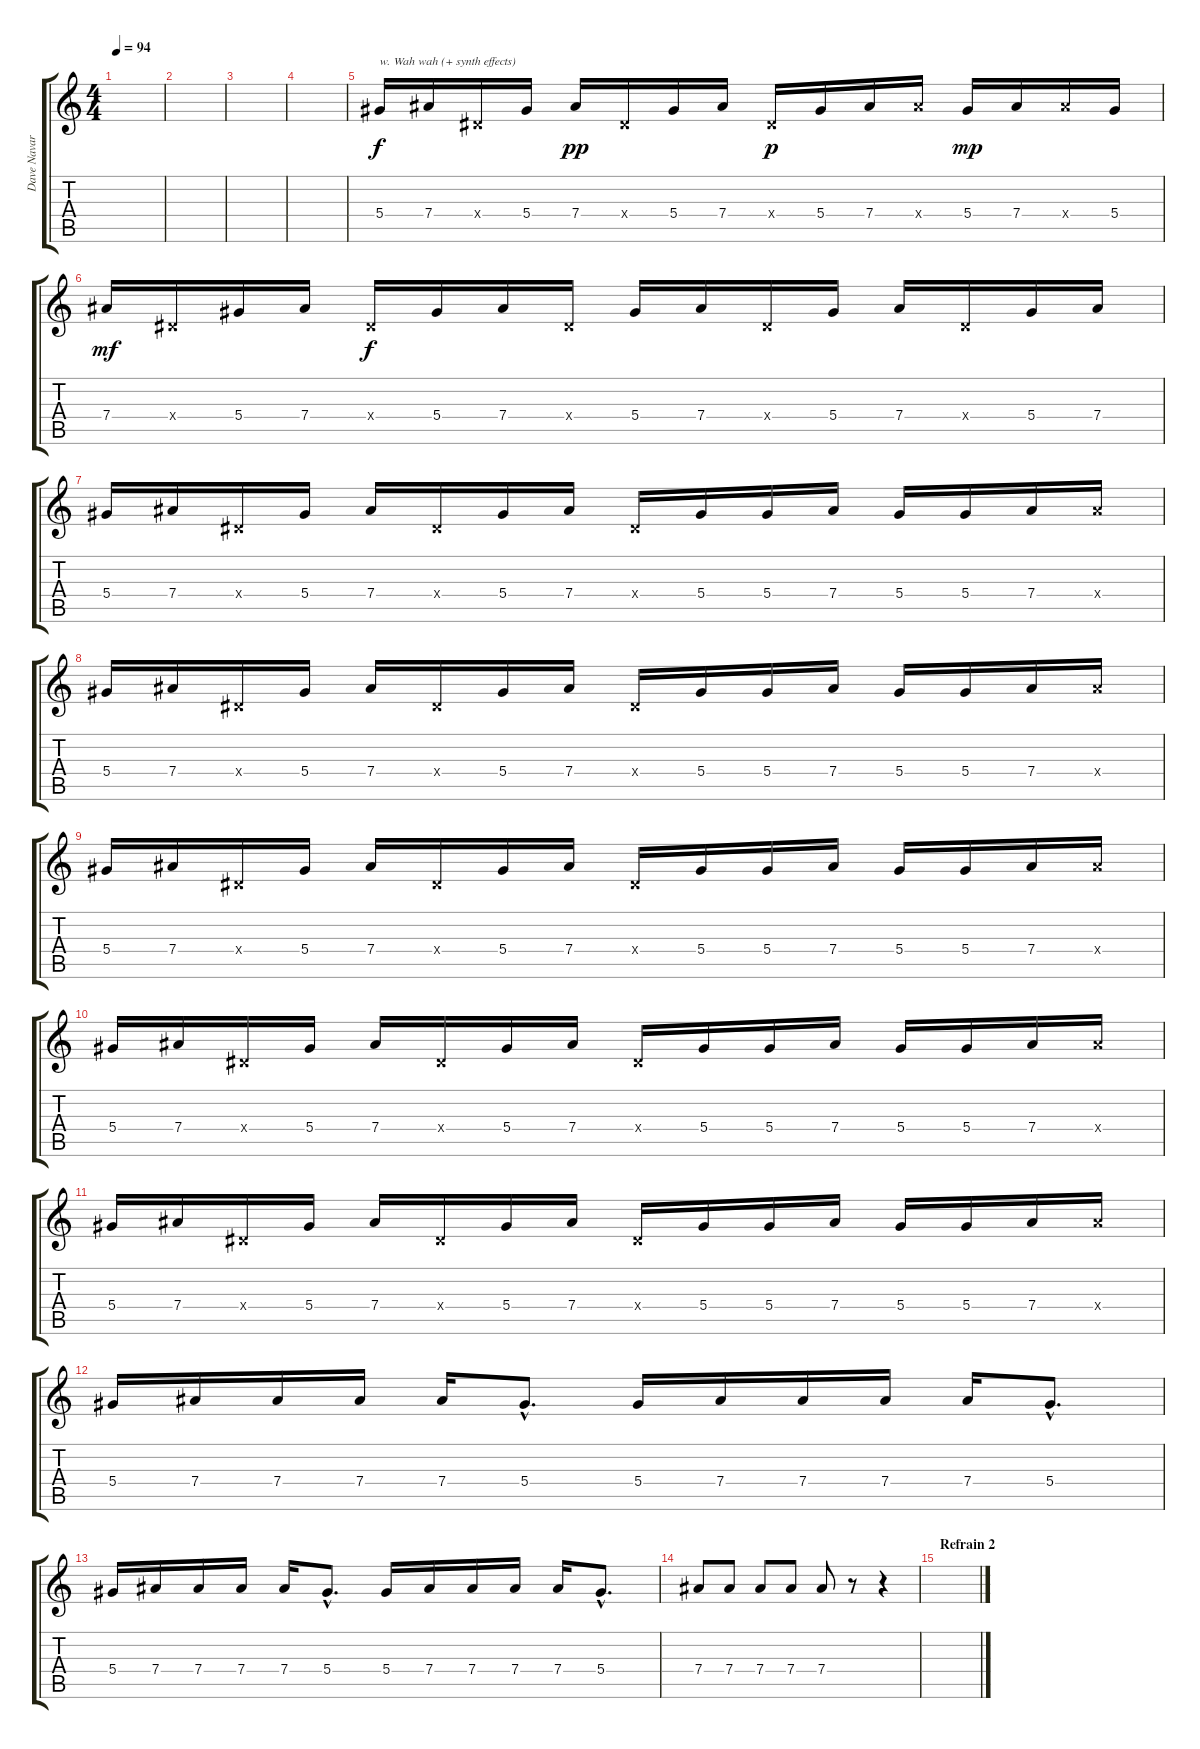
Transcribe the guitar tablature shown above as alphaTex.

\track ("Dave Navarro - Guitare Overdrive 2" "Dave Navar") {instrument distortionguitar}
\staff {score tabs}
\tuning (F4 C4 Ab3 Eb3 Bb2 F2) {hide}
\ts (4 4)
\tempo 94
\clef g2
\ks c
|
|
|
|
5.4.16{txt "w. Wah wah (+ synth effects)"} 7.4.16 0.4{x}.16 5.4.16 7.4.16{dy pp} 0.4{x}.16 5.4.16 7.4.16 0.4{x}.16{dy p} 5.4.16 7.4.16 7.4{x}.16 5.4.16{dy mp} 7.4.16 7.4{x}.16 5.4.16 |
7.4.16{dy mf} 0.4{x}.16 5.4.16 7.4.16 0.4{x}.16{dy f} 5.4.16 7.4.16 0.4{x}.16 5.4.16 7.4.16 0.4{x}.16 5.4.16 7.4.16 0.4{x}.16 5.4.16 7.4.16 |
5.4.16 7.4.16 0.4{x}.16 5.4.16 7.4.16 0.4{x}.16 5.4.16 7.4.16 0.4{x}.16 5.4.16 5.4.16 7.4.16 5.4.16 5.4.16 7.4.16 7.4{x}.16 |
5.4.16 7.4.16 0.4{x}.16 5.4.16 7.4.16 0.4{x}.16 5.4.16 7.4.16 0.4{x}.16 5.4.16 5.4.16 7.4.16 5.4.16 5.4.16 7.4.16 7.4{x}.16 |
5.4.16 7.4.16 0.4{x}.16 5.4.16 7.4.16 0.4{x}.16 5.4.16 7.4.16 0.4{x}.16 5.4.16 5.4.16 7.4.16 5.4.16 5.4.16 7.4.16 7.4{x}.16 |
5.4.16 7.4.16 0.4{x}.16 5.4.16 7.4.16 0.4{x}.16 5.4.16 7.4.16 0.4{x}.16 5.4.16 5.4.16 7.4.16 5.4.16 5.4.16 7.4.16 7.4{x}.16 |
5.4.16 7.4.16 0.4{x}.16 5.4.16 7.4.16 0.4{x}.16 5.4.16 7.4.16 0.4{x}.16 5.4.16 5.4.16 7.4.16 5.4.16 5.4.16 7.4.16 7.4{x}.16 |
5.4.16 7.4.16 7.4.16 7.4.16 7.4.16 5.4{hac}.8{d} 5.4.16 7.4.16 7.4.16 7.4.16 7.4.16 5.4{hac}.8{d} |
5.4.16 7.4.16 7.4.16 7.4.16 7.4.16 5.4{hac}.8{d} 5.4.16 7.4.16 7.4.16 7.4.16 7.4.16 5.4{hac}.8{d} |
7.4.8 7.4.8 7.4.8 7.4.8 7.4.8 r.8 r.4 |
\section ("" "Refrain 2")
